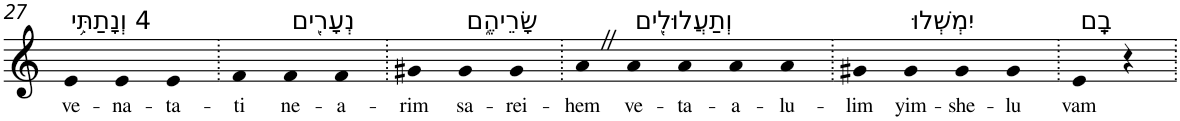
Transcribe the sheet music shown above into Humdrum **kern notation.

**kern	**text
*part1	*part1
*staff1	*staff1
*I"Piano	*
*I'Pno	*
!!LO:PB:g=z
*clefG2	*
*k[]	*
=27	=27
!LO:TX:a:t=4 וְנָתַתִּ֥י	!
!	!LO:LY:b
4e	ve-
!	!LO:LY:b
4e	-na-
!	!LO:LY:b
4e	-ta-
=28.	=28.
!	!LO:LY:b
4f	-ti
!LO:TX:a:t=נְעָרִ֖ים	!
!	!LO:LY:b
4f	ne-
!	!LO:LY:b
4f	-a-
=29.	=29.
!	!LO:LY:b
4g#X	-rim
!LO:TX:a:t=שָׂרֵיהֶ֑ם	!
!	!LO:LY:b
4g#	sa-
!	!LO:LY:b
4g#	-rei-
=30.	=30.
!	!LO:LY:b
4aZ	-hem
!LO:TX:a:t=וְתַעֲלוּלִ֖ים	!
!	!LO:LY:b
4a	ve-
!	!LO:LY:b
4a	-ta-
!	!LO:LY:b
4a	-a-
!	!LO:LY:b
4a	-lu-
=31.	=31.
!	!LO:LY:b
4g#X	-lim
!LO:TX:a:t=יִמְשְׁלוּ	!
!	!LO:LY:b
4g#	yim-
!	!LO:LY:b
4g#	-she-
!	!LO:LY:b
4g#	-lu
=32.	=32.
!LO:TX:a:t=בָֽם	!
!	!LO:LY:b
4e	vam
4r	.
=.	=.
*-	*-
